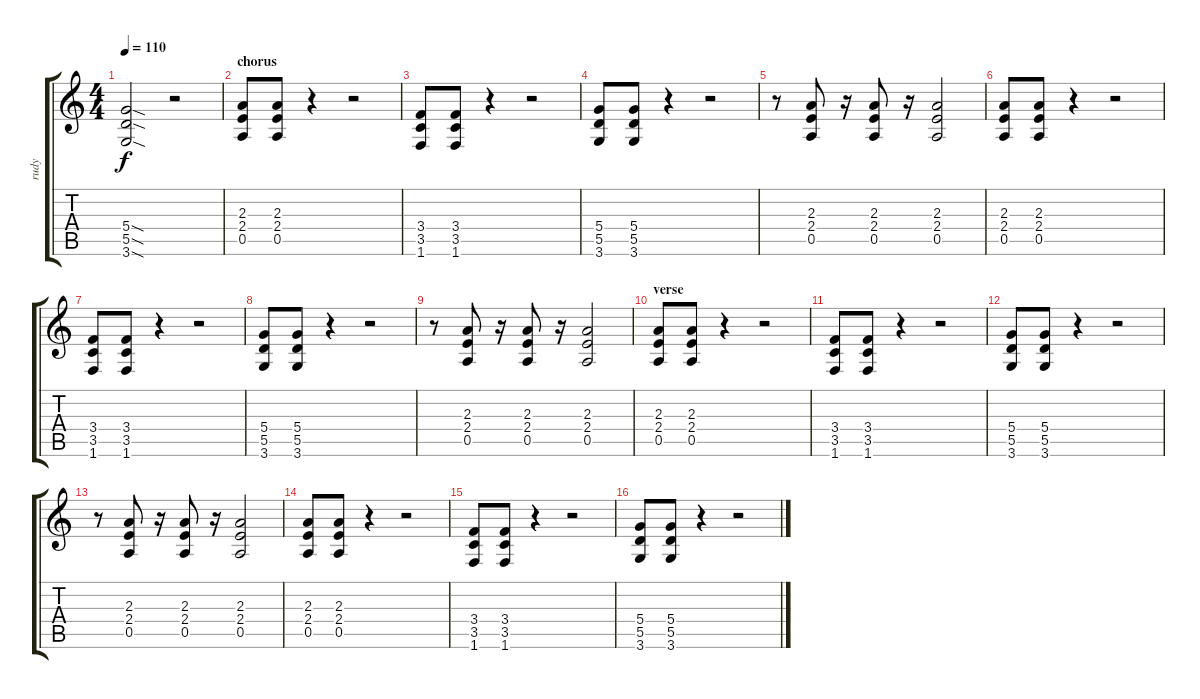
\track ("rudy" "rudy") {instrument distortionguitar}
\staff {score tabs}
\tuning (E4 B3 G3 D3 A2 E2) {hide}
\ts (4 4)
\tempo 110
\clef g2
\ks c
(5.4{sod} 5.5{sod} 3.6{sod}).2{dy f} r.2 |
\section ("" "chorus")
(2.3 2.4 0.5).8 (2.3 2.4 0.5).8 r.4 r.2 |
(3.4 3.5 1.6).8 (3.4 3.5 1.6).8 r.4 r.2 |
(5.4 5.5 3.6).8 (5.4 5.5 3.6).8 r.4 r.2 |
r.8 (2.3 2.4 0.5).8 r.16 (2.3 2.4 0.5).8 r.16 (2.3 2.4 0.5).2 |
(2.3 2.4 0.5).8 (2.3 2.4 0.5).8 r.4 r.2 |
(3.4 3.5 1.6).8 (3.4 3.5 1.6).8 r.4 r.2 |
(5.4 5.5 3.6).8 (5.4 5.5 3.6).8 r.4 r.2 |
r.8 (2.3 2.4 0.5).8 r.16 (2.3 2.4 0.5).8 r.16 (2.3 2.4 0.5).2 |
\section ("" "verse")
(2.3 2.4 0.5).8 (2.3 2.4 0.5).8 r.4 r.2 |
(3.4 3.5 1.6).8 (3.4 3.5 1.6).8 r.4 r.2 |
(5.4 5.5 3.6).8 (5.4 5.5 3.6).8 r.4 r.2 |
r.8 (2.3 2.4 0.5).8 r.16 (2.3 2.4 0.5).8 r.16 (2.3 2.4 0.5).2 |
(2.3 2.4 0.5).8 (2.3 2.4 0.5).8 r.4 r.2 |
(3.4 3.5 1.6).8 (3.4 3.5 1.6).8 r.4 r.2 |
(5.4 5.5 3.6).8 (5.4 5.5 3.6).8 r.4 r.2
